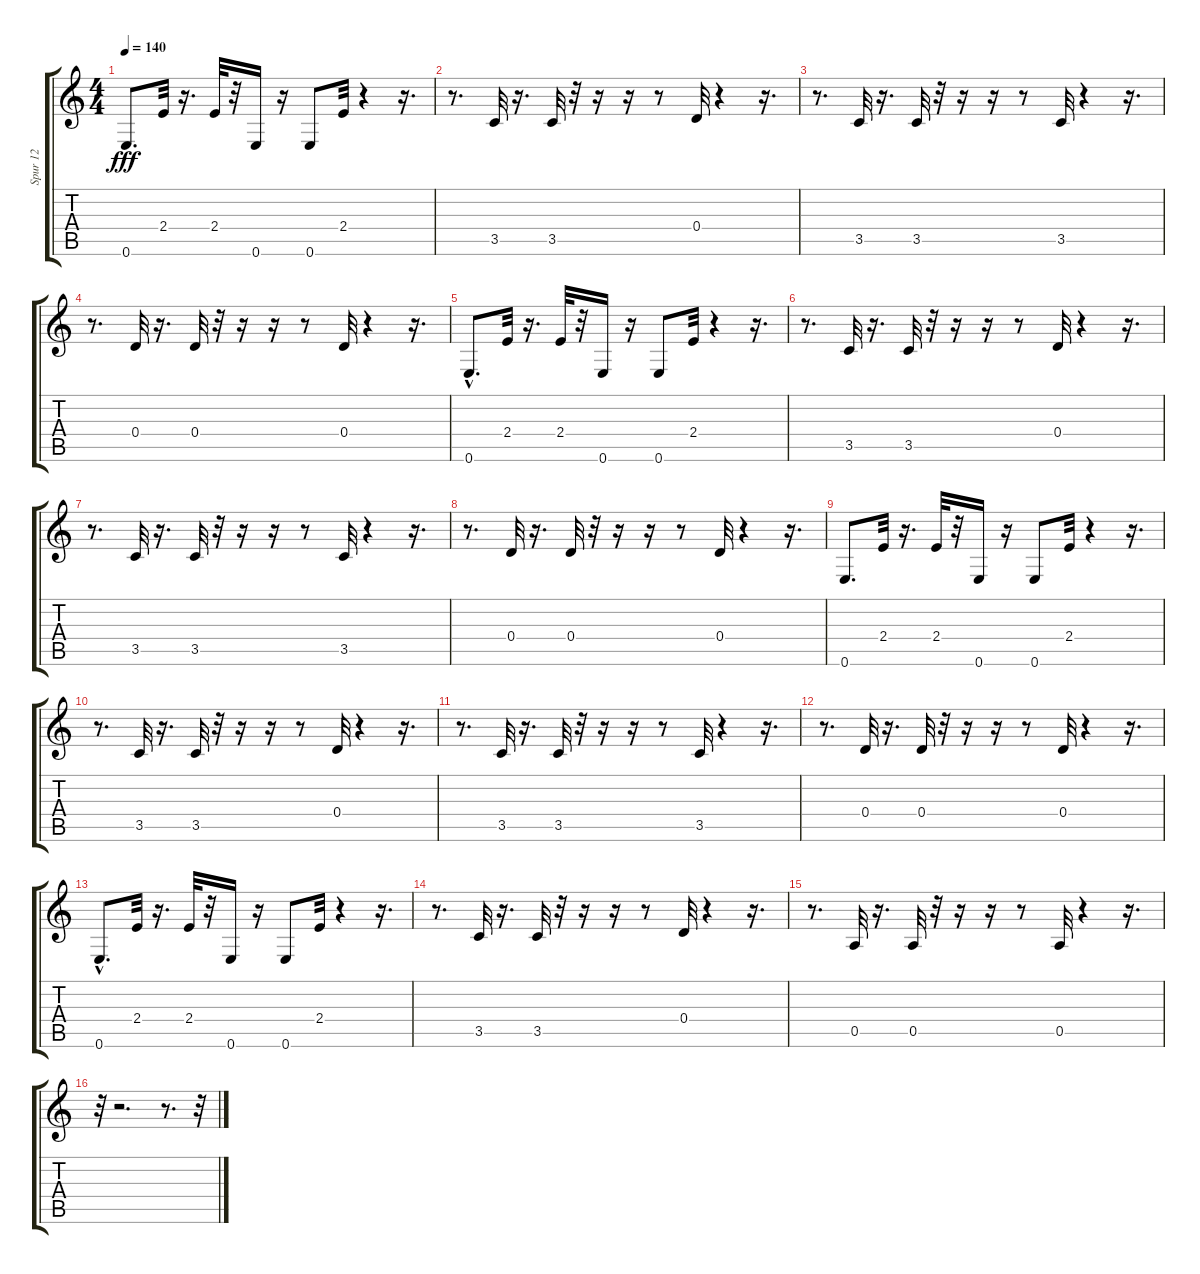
\track ("Spur 12" "Spur 12") {instrument synthbass1}
\staff {score tabs}
\tuning (E4 B3 G3 D3 A2 E2) {hide}
\ts (4 4)
\tempo 140
\clef g2
\ks c
0.6.8{d dy fff} 2.4.32 r.16{d} 2.4.32 r.32 0.6.16 r.16 0.6.8 2.4.32 r.4 r.16{d} |
r.8{d} 3.5.32 r.16{d} 3.5.32 r.32 r.16 r.16 r.8 0.4.32 r.4 r.16{d} |
r.8{d} 3.5.32 r.16{d} 3.5.32 r.32 r.16 r.16 r.8 3.5.32 r.4 r.16{d} |
r.8{d} 0.4.32 r.16{d} 0.4.32 r.32 r.16 r.16 r.8 0.4.32 r.4 r.16{d} |
0.6{hac}.8{d} 2.4.32 r.16{d} 2.4.32 r.32 0.6.16 r.16 0.6.8 2.4.32 r.4 r.16{d} |
r.8{d} 3.5.32 r.16{d} 3.5.32 r.32 r.16 r.16 r.8 0.4.32 r.4 r.16{d} |
r.8{d} 3.5.32 r.16{d} 3.5.32 r.32 r.16 r.16 r.8 3.5.32 r.4 r.16{d} |
r.8{d} 0.4.32 r.16{d} 0.4.32 r.32 r.16 r.16 r.8 0.4.32 r.4 r.16{d} |
0.6.8{d} 2.4.32 r.16{d} 2.4.32 r.32 0.6.16 r.16 0.6.8 2.4.32 r.4 r.16{d} |
r.8{d} 3.5.32 r.16{d} 3.5.32 r.32 r.16 r.16 r.8 0.4.32 r.4 r.16{d} |
r.8{d} 3.5.32 r.16{d} 3.5.32 r.32 r.16 r.16 r.8 3.5.32 r.4 r.16{d} |
r.8{d} 0.4.32 r.16{d} 0.4.32 r.32 r.16 r.16 r.8 0.4.32 r.4 r.16{d} |
0.6{hac}.8{d} 2.4.32 r.16{d} 2.4.32 r.32 0.6.16 r.16 0.6.8 2.4.32 r.4 r.16{d} |
r.8{d} 3.5.32 r.16{d} 3.5.32 r.32 r.16 r.16 r.8 0.4.32 r.4 r.16{d} |
r.8{d} 0.5.32 r.16{d} 0.5.32 r.32 r.16 r.16 r.8 0.5.32 r.4 r.16{d} |
r.32 r.2{d} r.8{d} r.32
